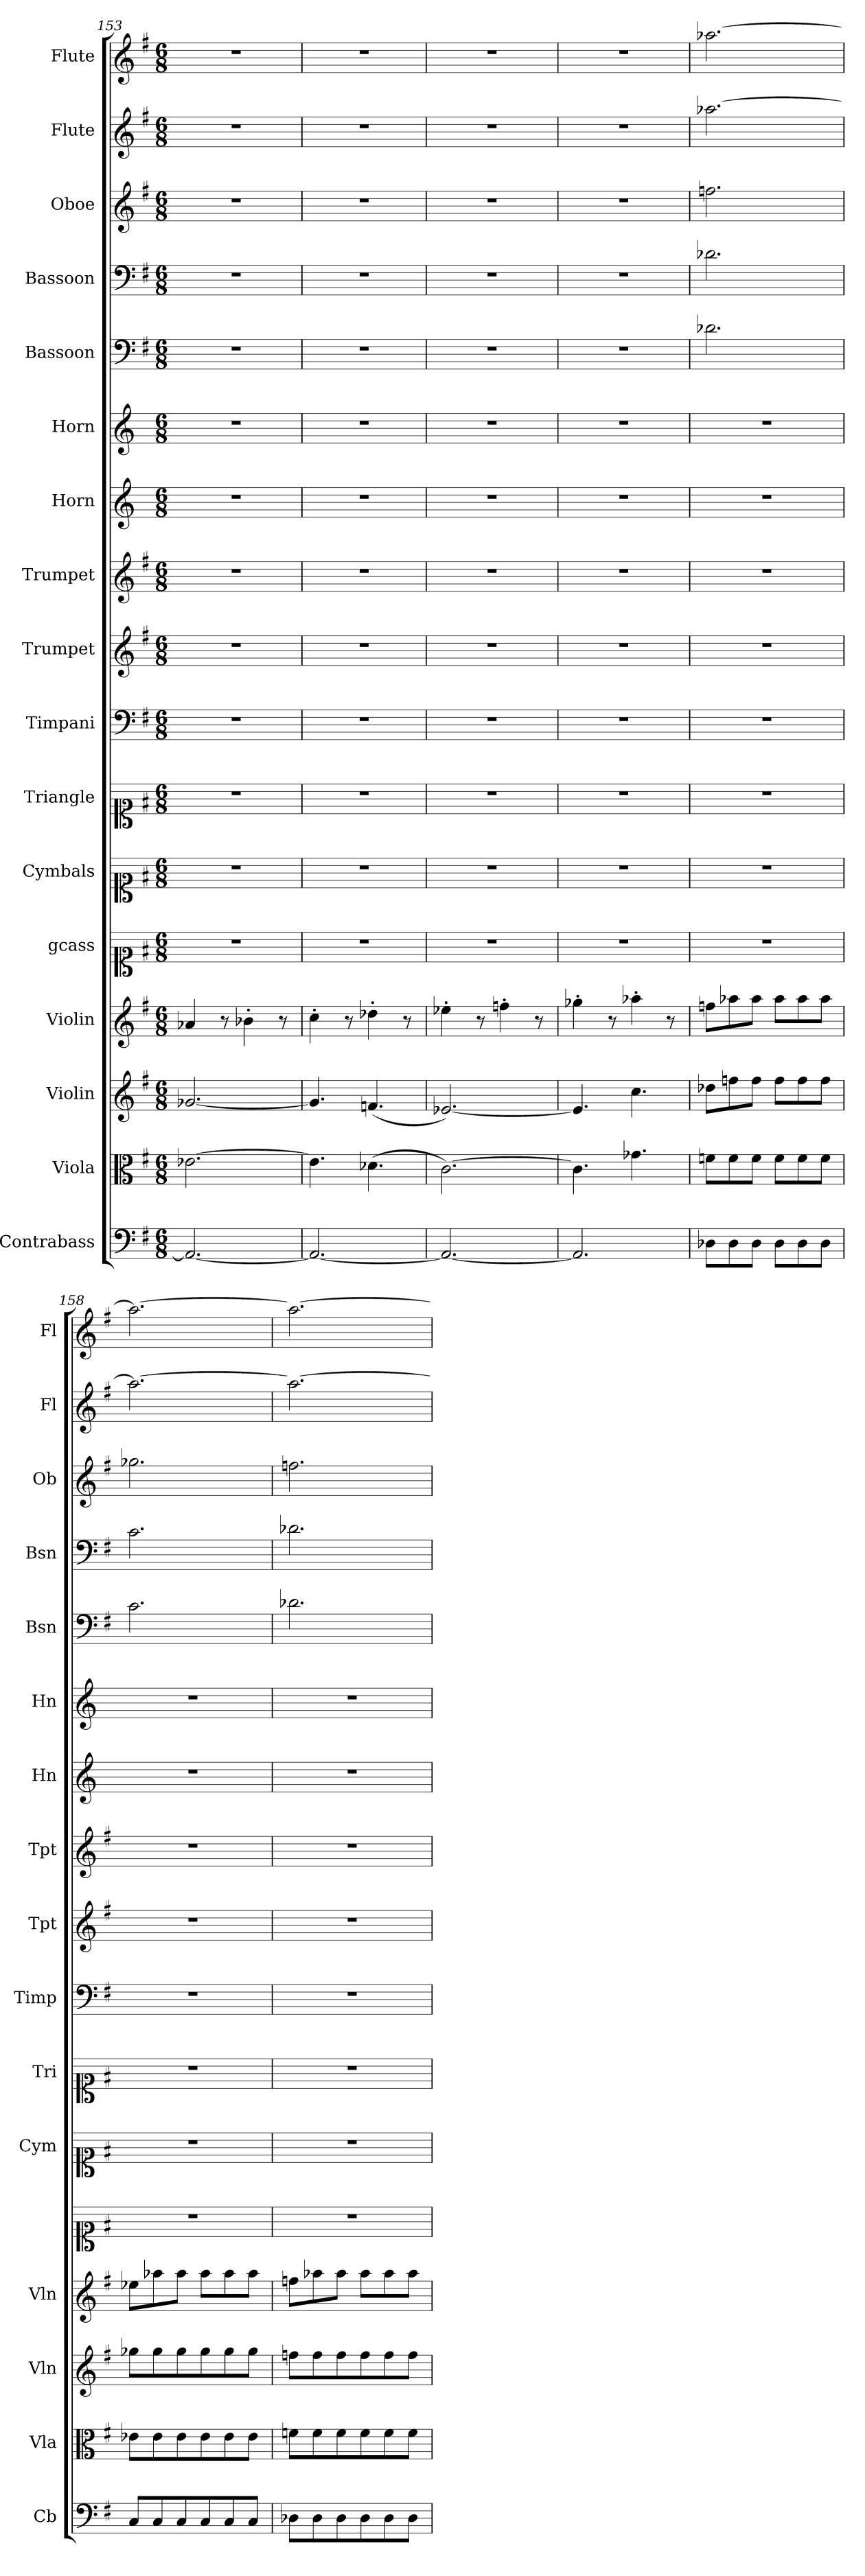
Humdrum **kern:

**kern	**kern	**kern	**kern	**kern	**kern	**kern	**kern	**kern	**kern	**kern	**kern	**kern	**kern	**kern	**kern	**kern
*part17	*part16	*part15	*part14	*part13	*part12	*part11	*part10	*part9	*part8	*part7	*part6	*part5	*part4	*part3	*part2	*part1
*staff17	*staff16	*staff15	*staff14	*staff13	*staff12	*staff11	*staff10	*staff9	*staff8	*staff7	*staff6	*staff5	*staff4	*staff3	*staff2	*staff1
*I"Contrabass	*I"Viola	*I"Violin	*I"Violin	*I"gcass	*I"Cymbals	*I"Triangle	*I"Timpani	*I"Trumpet	*I"Trumpet	*I"Horn	*I"Horn	*I"Bassoon	*I"Bassoon	*I"Oboe	*I"Flute	*I"Flute
*I'Cb	*I'Vla	*I'Vln	*I'Vln	*	*I'Cym	*I'Tri	*I'Timp	*I'Tpt	*I'Tpt	*I'Hn	*I'Hn	*I'Bsn	*I'Bsn	*I'Ob	*I'Fl	*I'Fl
*clefF4	*clefC3	*clefG2	*clefG2	*clefC1	*clefC1	*clefC1	*clefF4	*clefG2	*clefG2	*clefG2	*clefG2	*clefF4	*clefF4	*clefG2	*clefG2	*clefG2
*k[f#]	*k[f#]	*k[f#]	*k[f#]	*k[f#]	*k[f#]	*k[f#]	*k[f#]	*k[f#]	*k[f#]	*k[]	*k[]	*k[f#]	*k[f#]	*k[f#]	*k[f#]	*k[f#]
*M6/8	*M6/8	*M6/8	*M6/8	*M6/8	*M6/8	*M6/8	*M6/8	*M6/8	*M6/8	*M6/8	*M6/8	*M6/8	*M6/8	*M6/8	*M6/8	*M6/8
=153	=153	=153	=153	=153	=153	=153	=153	=153	=153	=153	=153	=153	=153	=153	=153	=153
2.AA-/_	[2.e-X\	[2.g-X/	4a-X/	2.r	2.r	2.r	2.r	2.r	2.r	2.r	2.r	2.r	2.r	2.r	2.r	2.r
.	.	.	8r	.	.	.	.	.	.	.	.	.	.	.	.	.
.	.	.	4b-X'\	.	.	.	.	.	.	.	.	.	.	.	.	.
.	.	.	8r	.	.	.	.	.	.	.	.	.	.	.	.	.
=154	=154	=154	=154	=154	=154	=154	=154	=154	=154	=154	=154	=154	=154	=154	=154	=154
2.AA-/_	4.e-\]	4.g-/]	4cc'\	2.r	2.r	2.r	2.r	2.r	2.r	2.r	2.r	2.r	2.r	2.r	2.r	2.r
.	.	.	8r	.	.	.	.	.	.	.	.	.	.	.	.	.
.	(4.d-X\	(4.fn/	4dd-X'\	.	.	.	.	.	.	.	.	.	.	.	.	.
.	.	.	8r	.	.	.	.	.	.	.	.	.	.	.	.	.
=155	=155	=155	=155	=155	=155	=155	=155	=155	=155	=155	=155	=155	=155	=155	=155	=155
2.AA-/_	[2.c\)	[2.e-X/)	4ee-X'\	2.r	2.r	2.r	2.r	2.r	2.r	2.r	2.r	2.r	2.r	2.r	2.r	2.r
.	.	.	8r	.	.	.	.	.	.	.	.	.	.	.	.	.
.	.	.	4ffn'\	.	.	.	.	.	.	.	.	.	.	.	.	.
.	.	.	8r	.	.	.	.	.	.	.	.	.	.	.	.	.
=156	=156	=156	=156	=156	=156	=156	=156	=156	=156	=156	=156	=156	=156	=156	=156	=156
2.AA-/]	4.c\]	4.e-/]	4gg-X'\	2.r	2.r	2.r	2.r	2.r	2.r	2.r	2.r	2.r	2.r	2.r	2.r	2.r
.	.	.	8r	.	.	.	.	.	.	.	.	.	.	.	.	.
.	4.g-X\	4.cc\	4aa-X'\	.	.	.	.	.	.	.	.	.	.	.	.	.
.	.	.	8r	.	.	.	.	.	.	.	.	.	.	.	.	.
=157	=157	=157	=157	=157	=157	=157	=157	=157	=157	=157	=157	=157	=157	=157	=157	=157
8D-X\L	8fn\L	8dd-X\L	8ffn\L	2.r	2.r	2.r	2.r	2.r	2.r	2.r	2.r	2.d-X\	2.d-X\	2.ffn\	[2.aa-X\	[2.aa-X\
8D-\	8f\	8ffn\	8aa-X\	.	.	.	.	.	.	.	.	.	.	.	.	.
8D-\J	8f\J	8ff\J	8aa-\J	.	.	.	.	.	.	.	.	.	.	.	.	.
8D-\L	8f\L	8ff\L	8aa-\L	.	.	.	.	.	.	.	.	.	.	.	.	.
8D-\	8f\	8ff\	8aa-\	.	.	.	.	.	.	.	.	.	.	.	.	.
8D-\J	8f\J	8ff\J	8aa-\J	.	.	.	.	.	.	.	.	.	.	.	.	.
=158	=158	=158	=158	=158	=158	=158	=158	=158	=158	=158	=158	=158	=158	=158	=158	=158
8C/L	8e-X\L	8gg-X\L	8ee-X\L	2.r	2.r	2.r	2.r	2.r	2.r	2.r	2.r	2.c\	2.c\	2.gg-X\	2.aa-\_	2.aa-\_
8C/	8e-\	8gg-\	8aa-X\	.	.	.	.	.	.	.	.	.	.	.	.	.
8C/	8e-\	8gg-\	8aa-\J	.	.	.	.	.	.	.	.	.	.	.	.	.
8C/	8e-\	8gg-\	8aa-\L	.	.	.	.	.	.	.	.	.	.	.	.	.
8C/	8e-\	8gg-\	8aa-\	.	.	.	.	.	.	.	.	.	.	.	.	.
8C/J	8e-\J	8gg-\J	8aa-\J	.	.	.	.	.	.	.	.	.	.	.	.	.
=159	=159	=159	=159	=159	=159	=159	=159	=159	=159	=159	=159	=159	=159	=159	=159	=159
8D-X\L	8fn\L	8ffn\L	8ffn\L	2.r	2.r	2.r	2.r	2.r	2.r	2.r	2.r	2.d-X\	2.d-X\	2.ffn\	2.aa-\_	2.aa-\_
8D-\	8f\	8ff\	8aa-X\	.	.	.	.	.	.	.	.	.	.	.	.	.
8D-\	8f\	8ff\	8aa-\J	.	.	.	.	.	.	.	.	.	.	.	.	.
8D-\	8f\	8ff\	8aa-\L	.	.	.	.	.	.	.	.	.	.	.	.	.
8D-\	8f\	8ff\	8aa-\	.	.	.	.	.	.	.	.	.	.	.	.	.
8D-\J	8f\J	8ff\J	8aa-\J	.	.	.	.	.	.	.	.	.	.	.	.	.
=	=	=	=	=	=	=	=	=	=	=	=	=	=	=	=	=
*-	*-	*-	*-	*-	*-	*-	*-	*-	*-	*-	*-	*-	*-	*-	*-	*-
